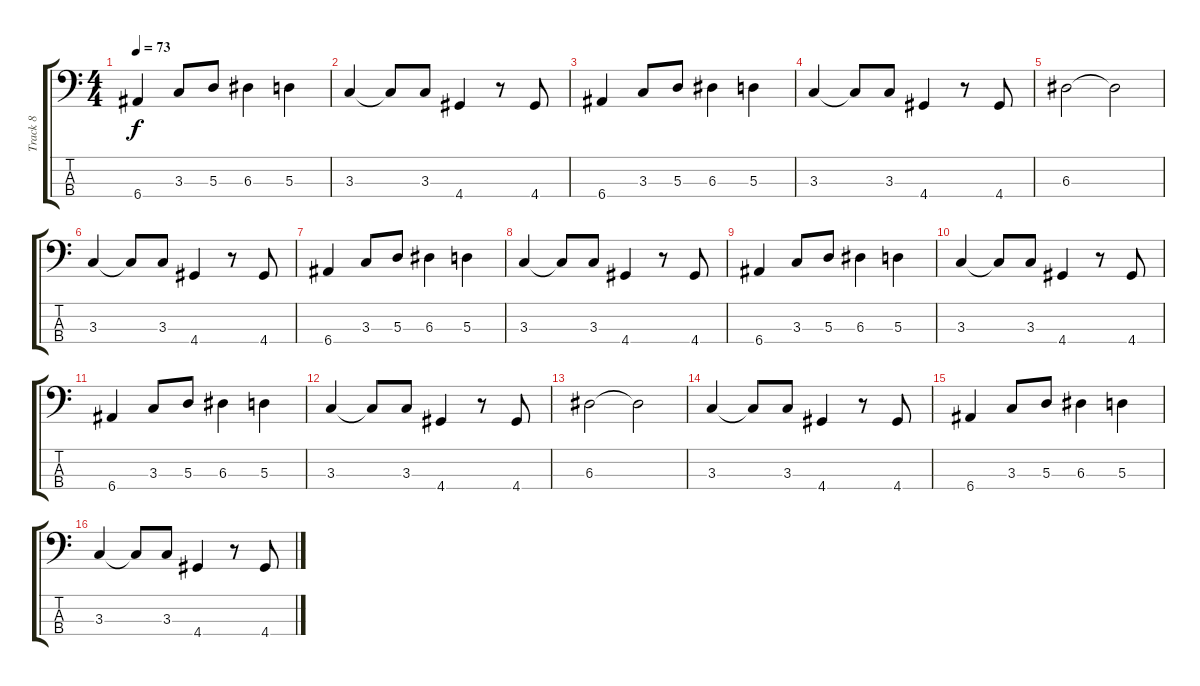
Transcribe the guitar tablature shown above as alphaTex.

\track ("Track 8" "Track 8") {instrument synthbass2}
\staff {score tabs}
\tuning (G2 D2 A1 E1) {hide}
\ts (4 4)
\tempo 73
\clef f4
\ks c
6.4.4{dy f} 3.3.8 5.3.8 6.3.4 5.3.4 |
3.3.4 3.3{t}.8 3.3.8 4.4.4 r.8 4.4.8 |
6.4.4 3.3.8 5.3.8 6.3.4 5.3.4 |
3.3.4 3.3{t}.8 3.3.8 4.4.4 r.8 4.4.8 |
6.3.2 6.3{t}.2 |
3.3.4 3.3{t}.8 3.3.8 4.4.4 r.8 4.4.8 |
6.4.4 3.3.8 5.3.8 6.3.4 5.3.4 |
3.3.4 3.3{t}.8 3.3.8 4.4.4 r.8 4.4.8 |
6.4.4 3.3.8 5.3.8 6.3.4 5.3.4 |
3.3.4 3.3{t}.8 3.3.8 4.4.4 r.8 4.4.8 |
6.4.4 3.3.8 5.3.8 6.3.4 5.3.4 |
3.3.4 3.3{t}.8 3.3.8 4.4.4 r.8 4.4.8 |
6.3.2 6.3{t}.2 |
3.3.4{volume 12} 3.3{t}.8 3.3.8 4.4.4 r.8 4.4.8 |
6.4.4 3.3.8 5.3.8 6.3.4 5.3.4 |
3.3.4 3.3{t}.8 3.3.8 4.4.4 r.8 4.4.8
